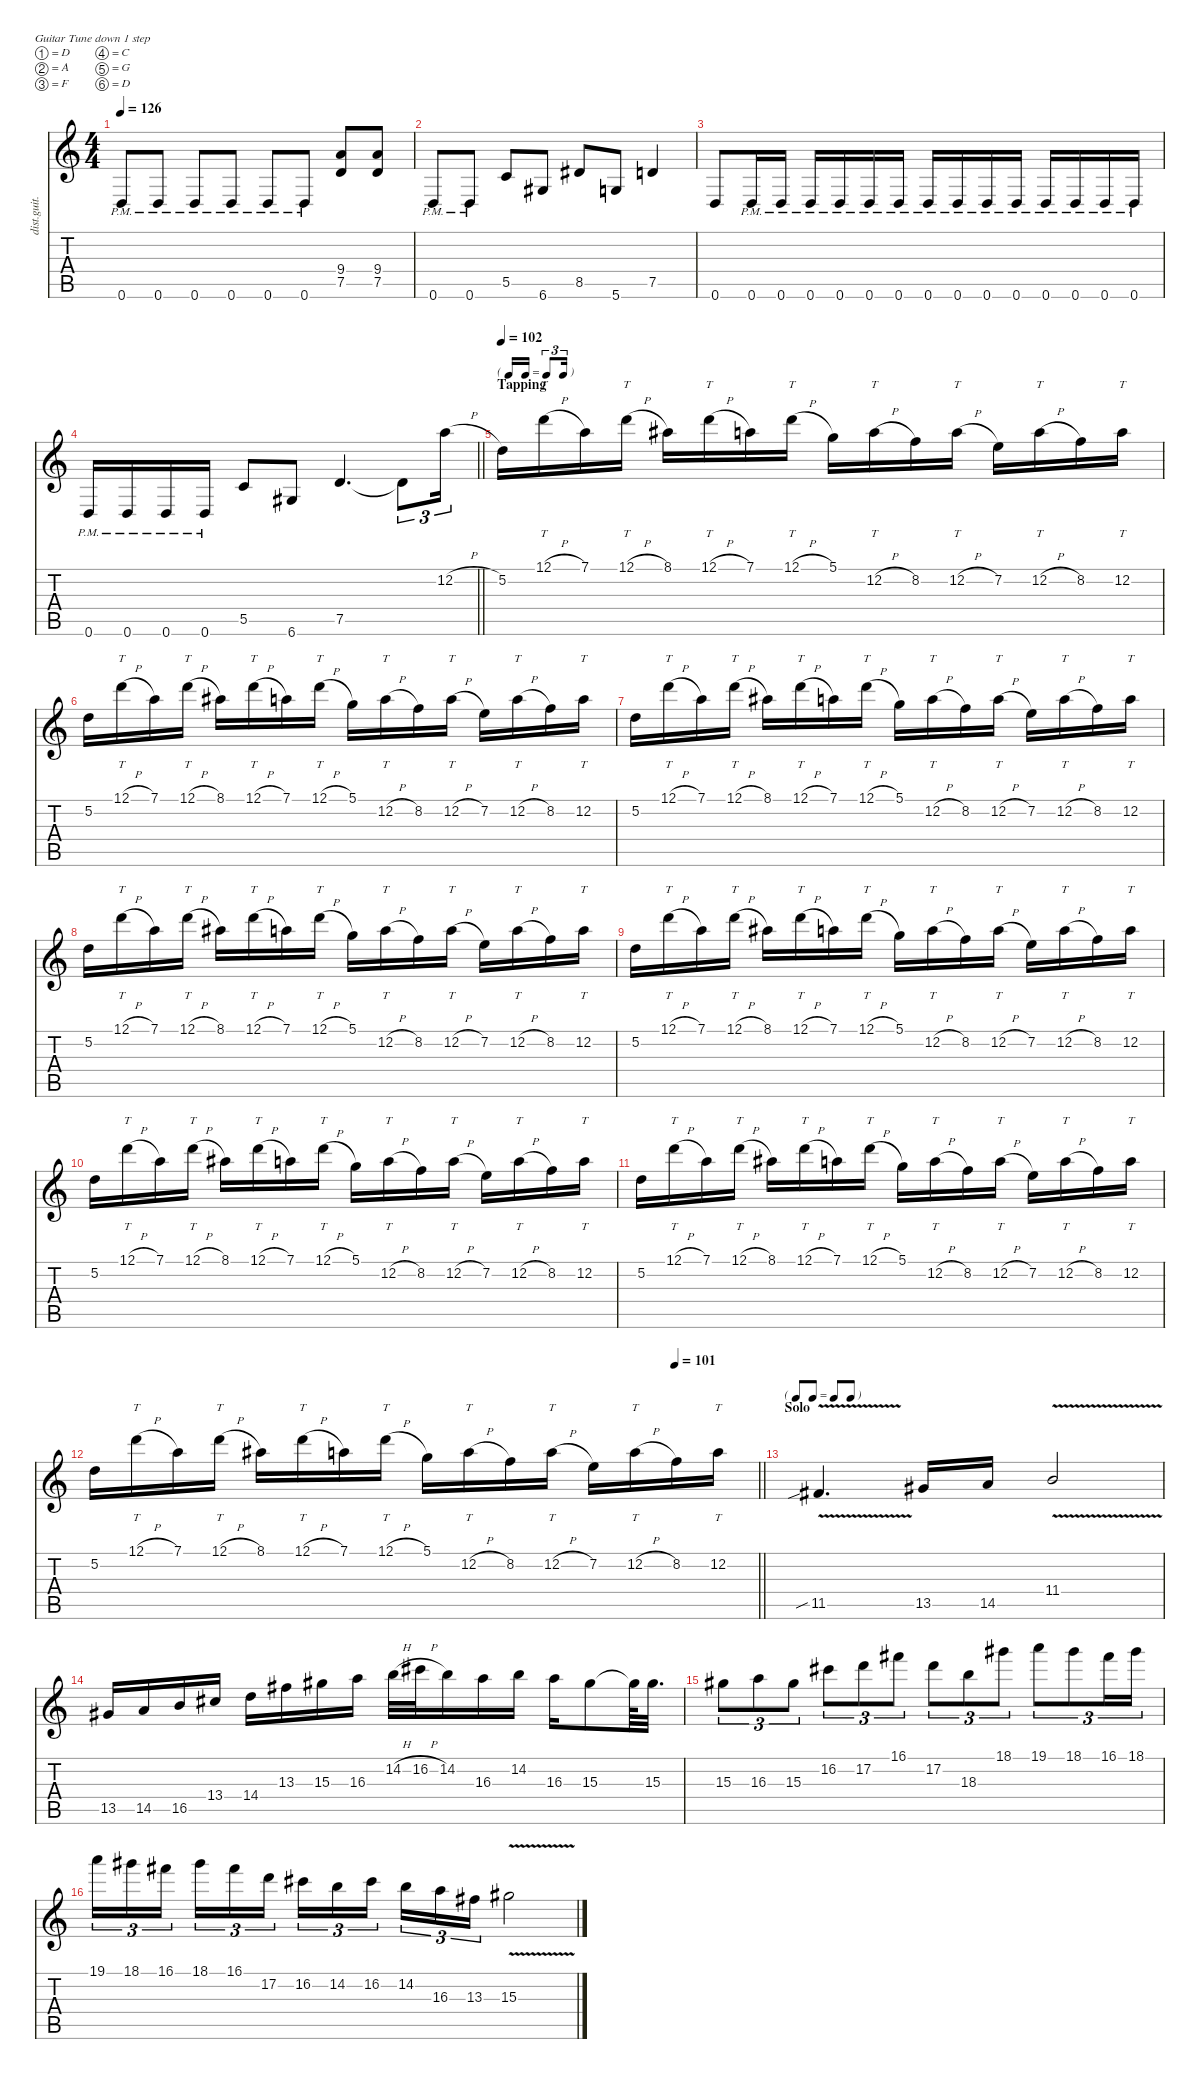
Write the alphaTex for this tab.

\defaultSystemsLayout 4
\hideDynamics
\bracketExtendMode nobrackets
\track ("Chuck Schuldiner " "dist.guit.") {instrument distortionguitar}
\staff {score tabs}
\tuning (D4 A3 F3 C3 G2 D2)
\ts (4 4)
\tempo 126
\clef g2
\ks c
0.6{pm}.8{dy f beam Up} 0.6{pm}.8{beam Up} 0.6{pm}.8{beam Up} 0.6{pm}.8{beam Up} 0.6{pm}.8{beam Up} 0.6{pm}.8{beam Up} (9.4 7.5).8{beam Up} (9.4 7.5).8{beam Up} |
0.6{pm}.8{beam Up} 0.6{pm}.8{beam Up} 5.5.8{beam Up} 6.6{acc #}.8{beam Up} 8.5{acc #}.8{beam Up} 5.6.8{beam Up} 7.5.4{beam Up} |
0.6.8{beam Up} 0.6{pm}.16{beam Up} 0.6{pm}.16{beam Up} 0.6{pm}.16{beam Up} 0.6{pm}.16{beam Up} 0.6{pm}.16{beam Up} 0.6{pm}.16{beam Up} 0.6{pm}.16{beam Up} 0.6{pm}.16{beam Up} 0.6{pm}.16{beam Up} 0.6{pm}.16{beam Up} 0.6{pm}.16{beam Up} 0.6{pm}.16{beam Up} 0.6{pm}.16{beam Up} 0.6{pm}.16{beam Up} |
\barLineRight lightlight
0.6{pm}.16{beam Up} 0.6{pm}.16{beam Up} 0.6{pm}.16{beam Up} 0.6{pm}.16{beam Up} 5.5.8{beam Up} 6.6{acc #}.8{beam Up} 7.5.4{d beam Up} 7.5{t}.8{tu (3 2) beam Down} 12.2{h}.16{tu (3 2) beam Down} |
\tf triplet16th
\section ("" "Tapping")
\tempo 102
5.2.16{beam Down} 12.1{h}.16{tt beam Down} 7.1.16{beam Down} 12.1{h}.16{tt beam Down} 8.1{acc #}.16{beam Down} 12.1{h}.16{tt beam Down} 7.1.16{beam Down} 12.1{h}.16{tt beam Down} 5.1.16{beam Down} 12.2{h}.16{tt beam Down} 8.2.16{beam Down} 12.2{h}.16{tt beam Down} 7.2.16{beam Down} 12.2{h}.16{tt beam Down} 8.2.16{beam Down} 12.2.16{tt beam Down} |
5.2.16{beam Down} 12.1{h}.16{tt beam Down} 7.1.16{beam Down} 12.1{h}.16{tt beam Down} 8.1{acc #}.16{beam Down} 12.1{h}.16{tt beam Down} 7.1.16{beam Down} 12.1{h}.16{tt beam Down} 5.1.16{beam Down} 12.2{h}.16{tt beam Down} 8.2.16{beam Down} 12.2{h}.16{tt beam Down} 7.2.16{beam Down} 12.2{h}.16{tt beam Down} 8.2.16{beam Down} 12.2.16{tt beam Down} |
5.2.16{beam Down} 12.1{h}.16{tt beam Down} 7.1.16{beam Down} 12.1{h}.16{tt beam Down} 8.1{acc #}.16{beam Down} 12.1{h}.16{tt beam Down} 7.1.16{beam Down} 12.1{h}.16{tt beam Down} 5.1.16{beam Down} 12.2{h}.16{tt beam Down} 8.2.16{beam Down} 12.2{h}.16{tt beam Down} 7.2.16{beam Down} 12.2{h}.16{tt beam Down} 8.2.16{beam Down} 12.2.16{tt beam Down} |
5.2.16{beam Down} 12.1{h}.16{tt beam Down} 7.1.16{beam Down} 12.1{h}.16{tt beam Down} 8.1{acc #}.16{beam Down} 12.1{h}.16{tt beam Down} 7.1.16{beam Down} 12.1{h}.16{tt beam Down} 5.1.16{beam Down} 12.2{h}.16{tt beam Down} 8.2.16{beam Down} 12.2{h}.16{tt beam Down} 7.2.16{beam Down} 12.2{h}.16{tt beam Down} 8.2.16{beam Down} 12.2.16{tt beam Down} |
5.2.16{beam Down} 12.1{h}.16{tt beam Down} 7.1.16{beam Down} 12.1{h}.16{tt beam Down} 8.1{acc #}.16{beam Down} 12.1{h}.16{tt beam Down} 7.1.16{beam Down} 12.1{h}.16{tt beam Down} 5.1.16{beam Down} 12.2{h}.16{tt beam Down} 8.2.16{beam Down} 12.2{h}.16{tt beam Down} 7.2.16{beam Down} 12.2{h}.16{tt beam Down} 8.2.16{beam Down} 12.2.16{tt beam Down} |
5.2.16{beam Down} 12.1{h}.16{tt beam Down} 7.1.16{beam Down} 12.1{h}.16{tt beam Down} 8.1{acc #}.16{beam Down} 12.1{h}.16{tt beam Down} 7.1.16{beam Down} 12.1{h}.16{tt beam Down} 5.1.16{beam Down} 12.2{h}.16{tt beam Down} 8.2.16{beam Down} 12.2{h}.16{tt beam Down} 7.2.16{beam Down} 12.2{h}.16{tt beam Down} 8.2.16{beam Down} 12.2.16{tt beam Down} |
5.2.16{beam Down} 12.1{h}.16{tt beam Down} 7.1.16{beam Down} 12.1{h}.16{tt beam Down} 8.1{acc #}.16{beam Down} 12.1{h}.16{tt beam Down} 7.1.16{beam Down} 12.1{h}.16{tt beam Down} 5.1.16{beam Down} 12.2{h}.16{tt beam Down} 8.2.16{beam Down} 12.2{h}.16{tt beam Down} 7.2.16{beam Down} 12.2{h}.16{tt beam Down} 8.2.16{beam Down} 12.2.16{tt beam Down} |
\tempo (101 0.875)
\barLineRight lightlight
5.2.16{beam Down} 12.1{h}.16{tt beam Down} 7.1.16{beam Down} 12.1{h}.16{tt beam Down} 8.1{acc #}.16{beam Down} 12.1{h}.16{tt beam Down} 7.1.16{beam Down} 12.1{h}.16{tt beam Down} 5.1.16{beam Down} 12.2{h}.16{tt beam Down} 8.2.16{beam Down} 12.2{h}.16{tt beam Down} 7.2.16{beam Down} 12.2{h}.16{tt beam Down} 8.2.16{beam Down} 12.2.16{tt beam Down} |
\tf none
\section ("" "Solo")
11.5{v sib acc #}.4{d beam Up} 13.5{acc #}.16{beam Up} 14.5.16{beam Up} 11.4{v}.2{beam Up} |
13.5{acc #}.16{beam Up} 14.5.16{beam Up} 16.5.16{beam Up} 13.4{acc #}.16{beam Up} 14.4.16{beam Down} 13.3{acc #}.16{beam Down} 15.3{acc #}.16{beam Down} 16.3.16{beam Down} 14.2{h}.32{beam Down} 16.2{h acc #}.32{beam Down} 14.2.16{beam Down} 16.3.16{beam Down} 14.2.16{beam Down} 16.3.16{beam Down} 15.3{acc #}.8{beam Down} 15.3{t acc #}.64{beam Down} 15.3{acc #}.32{d beam Down} |
15.3{acc #}.8{tu (3 2) beam Down} 16.3.8{tu (3 2) beam Down} 15.3{acc #}.8{tu (3 2) beam Down} 16.2{acc #}.8{tu (3 2) beam Down} 17.2.8{tu (3 2) beam Down} 16.1{acc #}.8{tu (3 2) beam Down} 17.2.8{tu (3 2) beam Down} 18.3.8{tu (3 2) beam Down} 18.1{acc #}.8{tu (3 2) beam Down} 19.1.8{tu (3 2) beam Down} 18.1{acc #}.8{tu (3 2) beam Down} 16.1{acc #}.16{tu (3 2) beam Down} 18.1{acc #}.16{tu (3 2) beam Down} |
19.1.16{tu (3 2) beam Down} 18.1{acc #}.16{tu (3 2) beam Down} 16.1{acc #}.16{tu (3 2) beam Down} 18.1{acc #}.16{tu (3 2) beam Down} 16.1{acc #}.16{tu (3 2) beam Down} 17.2.16{tu (3 2) beam Down} 16.2{acc #}.16{tu (3 2) beam Down} 14.2.16{tu (3 2) beam Down} 16.2{acc #}.16{tu (3 2) beam Down} 14.2.16{tu (3 2) beam Down} 16.3.16{tu (3 2) beam Down} 13.3{acc #}.16{tu (3 2) beam Down} 15.3{v acc #}.2{beam Down}
